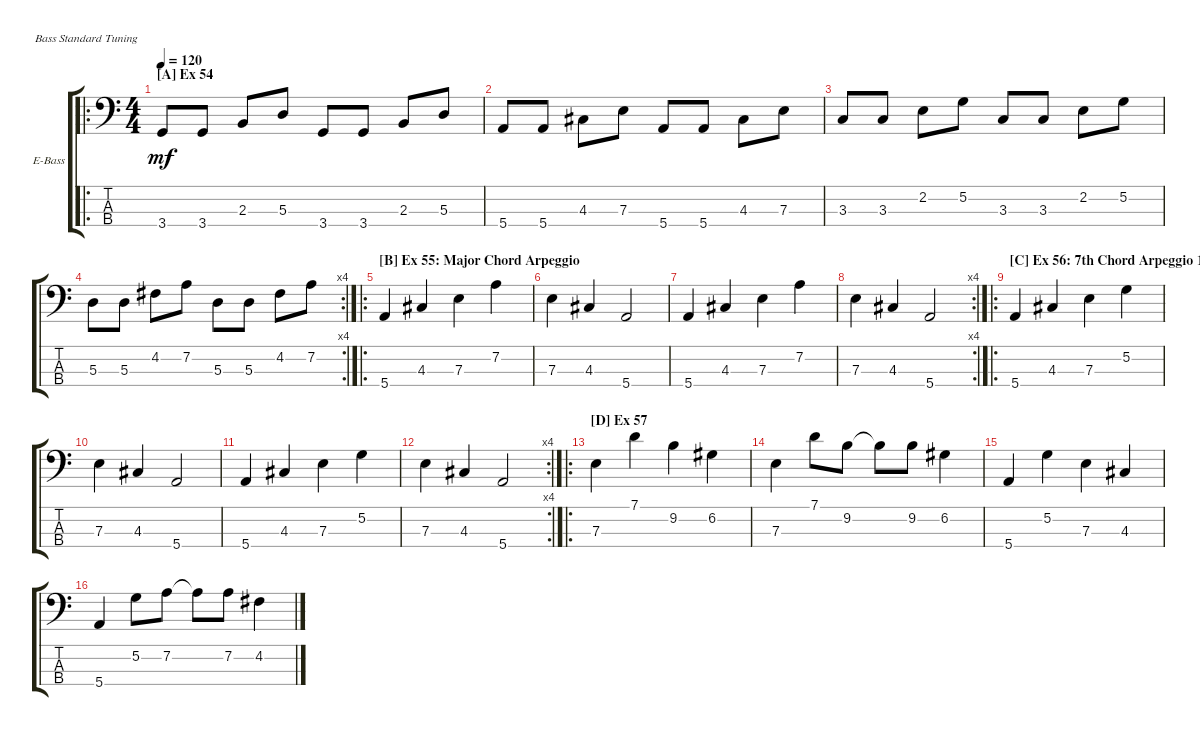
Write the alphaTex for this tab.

\bracketExtendMode groupsimilarinstruments
\firstSystemTrackNameOrientation horizontal
\otherSystemsTrackNameOrientation horizontal
\track ("Electric Bass" "E-Bass") {instrument electricbassfinger}
\staff {score tabs}
\tuning (G2 D2 A1 E1)
\ro
\ts (4 4)
\section ("A" "Ex 54")
\tempo 120
\clef f4
\ks c
3.4.8{dy mf instrument electricbassfinger} 3.4.8 2.3.8 5.3.8 3.4.8 3.4.8 2.3.8 5.3.8 |
5.4.8 5.4.8 4.3.8 7.3.8 5.4.8 5.4.8 4.3.8 7.3.8 |
3.3.8 3.3.8 2.2.8 5.2.8 3.3.8 3.3.8 2.2.8 5.2.8 |
\rc 4
5.3.8 5.3.8 4.2.8 7.2.8 5.3.8 5.3.8 4.2.8 7.2.8 |
\ro
\section ("B" "Ex 55: Major Chord Arpeggio")
5.4.4 4.3.4 7.3.4 7.2.4 |
7.3.4 4.3.4 5.4.2 |
5.4.4 4.3.4 7.3.4 7.2.4 |
\rc 4
7.3.4 4.3.4 5.4.2 |
\ro
\section ("C" "Ex 56: 7th Chord Arpeggio 1")
5.4.4 4.3.4 7.3.4 5.2.4 |
7.3.4 4.3.4 5.4.2 |
5.4.4 4.3.4 7.3.4 5.2.4 |
\rc 4
7.3.4 4.3.4 5.4.2 |
\ro
\section ("D" "Ex 57")
7.3.4 7.1.4 9.2.4 6.2.4 |
7.3.4 7.1.8 9.2.8 9.2{t}.8 9.2.8 6.2.4 |
5.4.4 5.2.4 7.3.4 4.3.4 |
5.4.4 5.2.8 7.2.8 7.2{t}.8 7.2.8 4.2.4
